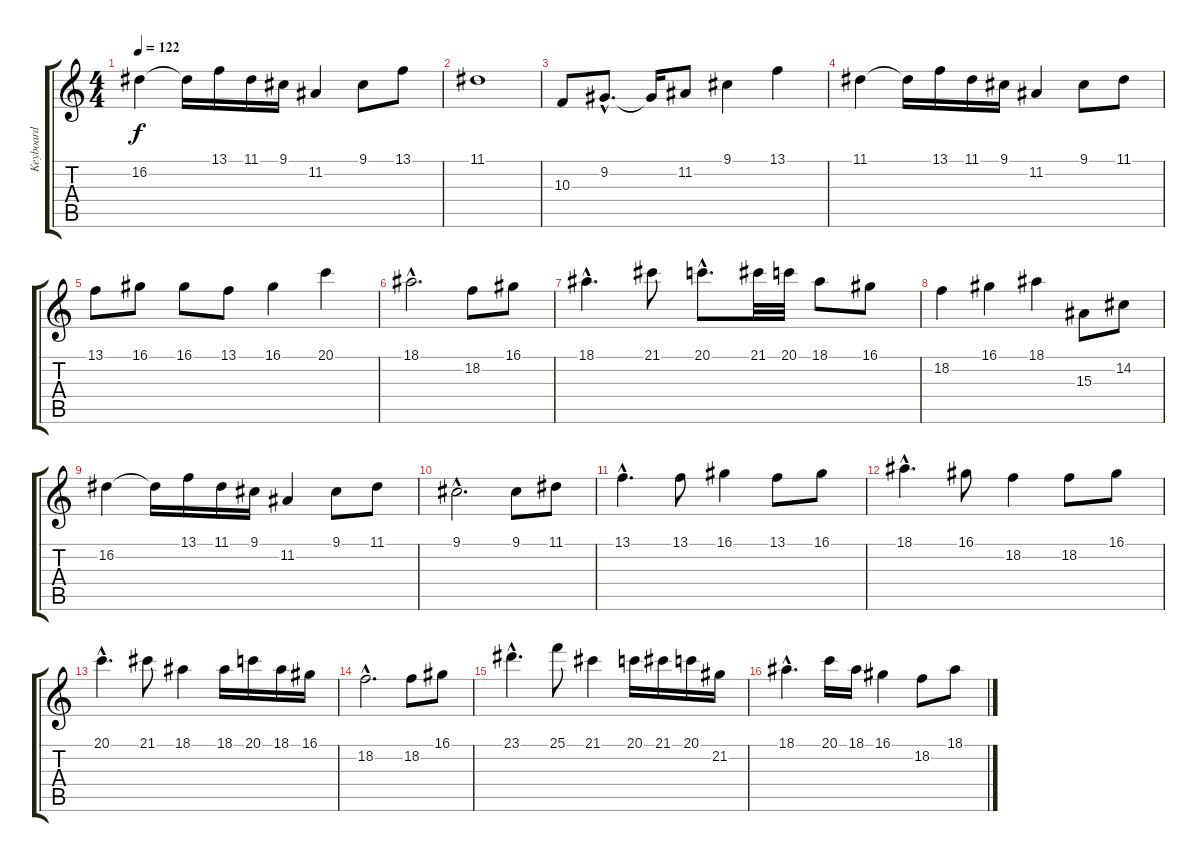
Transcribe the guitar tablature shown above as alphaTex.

\track ("Keyboard" "Keyboard") {instrument lead2sawtooth}
\staff {score tabs}
\tuning (E4 B3 G3 D3 A2 E2) {hide}
\ts (4 4)
\tempo 122
\clef g2
\ks c
16.2.4{dy f} 16.2{t}.16 13.1.16 11.1.16 9.1.16 11.2.4 9.1.8 13.1.8 |
11.1.1 |
10.3.8 9.2{hac}.8{d} 9.2{t}.16 11.2.8 9.1.4 13.1.4 |
11.1.4 11.1{t}.16 13.1.16 11.1.16 9.1.16 11.2.4 9.1.8 11.1.8 |
13.1.8 16.1.8 16.1.8 13.1.8 16.1.4 20.1.4 |
18.1{hac}.2{d} 18.2.8 16.1.8 |
18.1{hac}.4{d} 21.1.8 20.1{hac}.8{d} 21.1.32 20.1.32 18.1.8 16.1.8 |
18.2.4 16.1.4 18.1.4 15.3.8 14.2.8 |
16.2.4 16.2{t}.16 13.1.16 11.1.16 9.1.16 11.2.4 9.1.8 11.1.8 |
9.1{hac}.2{d} 9.1.8 11.1.8 |
13.1{hac}.4{d} 13.1.8 16.1.4 13.1.8 16.1.8 |
18.1{hac}.4{d} 16.1.8 18.2.4 18.2.8 16.1.8 |
20.1{hac}.4{d} 21.1.8 18.1.4 18.1.16 20.1.16 18.1.16 16.1.16 |
18.2{hac}.2{d} 18.2.8 16.1.8 |
23.1{hac}.4{d} 25.1.8 21.1.4 20.1.16 21.1.16 20.1.16 21.2.16 |
18.1{hac}.4{d} 20.1.16 18.1.16 16.1.4 18.2.8 18.1.8
